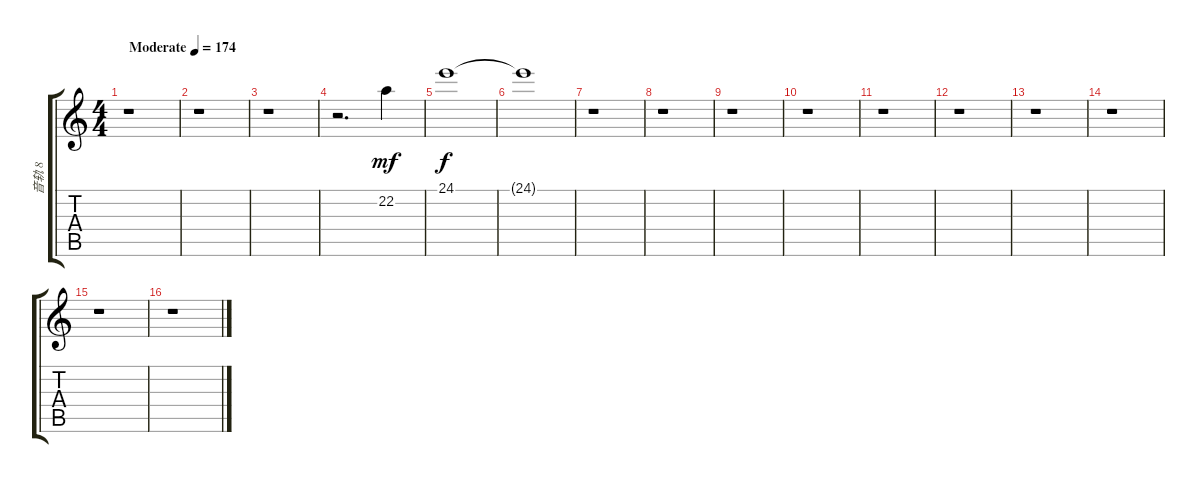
\track ("音轨 8" "音轨 8") {instrument trombone}
\staff {score tabs}
\tuning (E4 B3 G3 D3 A2 E2) {hide}
\ts (4 4)
\tempo (174 "Moderate")
\clef g2
\ks c
r.1{dy mf instrument trombone} |
r.1 |
r.1 |
r.2{d} 22.2.4 |
24.1.1{dy f} |
24.1{t}.1 |
r.1 |
r.1 |
r.1 |
r.1 |
r.1 |
r.1 |
r.1 |
r.1 |
r.1 |
r.1
